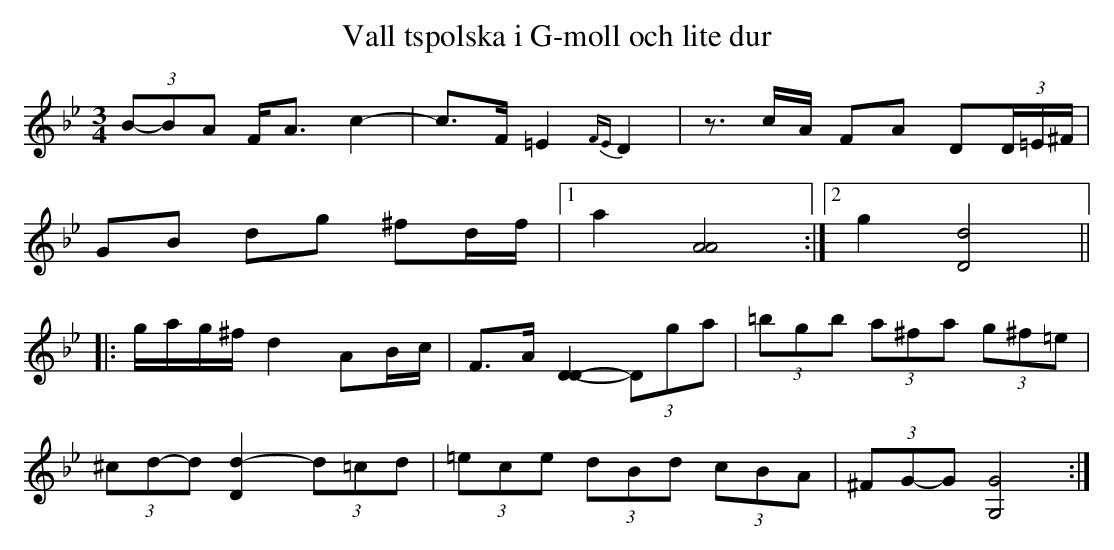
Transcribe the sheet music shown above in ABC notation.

X:1
T:Vall tspolska i G-moll och lite dur
M:3/4
L:1/16
K:Gm
C:Linus Fredin
(3B2-B2A2 FA3 c4-|c3F =E4{FE} D4|z3cA F2A2 D2(3D=E^F|
G2B2 d2g2 ^f2df|1a4 [AA]8:|2g4 [dD]8||
|:gag^f d4 A2Bc|F3A [DD]4- (3D2g2a2| (3=b2g2b2 (3a2^f2a2 (3g2^f2=e2|
(3^c2d2-d2 [dD]4- (3d2=c2d2| (3=e2c2e2 (3d2B2d2 (3c2B2A2| (3^F2G2-G2 [G,G]8:|
